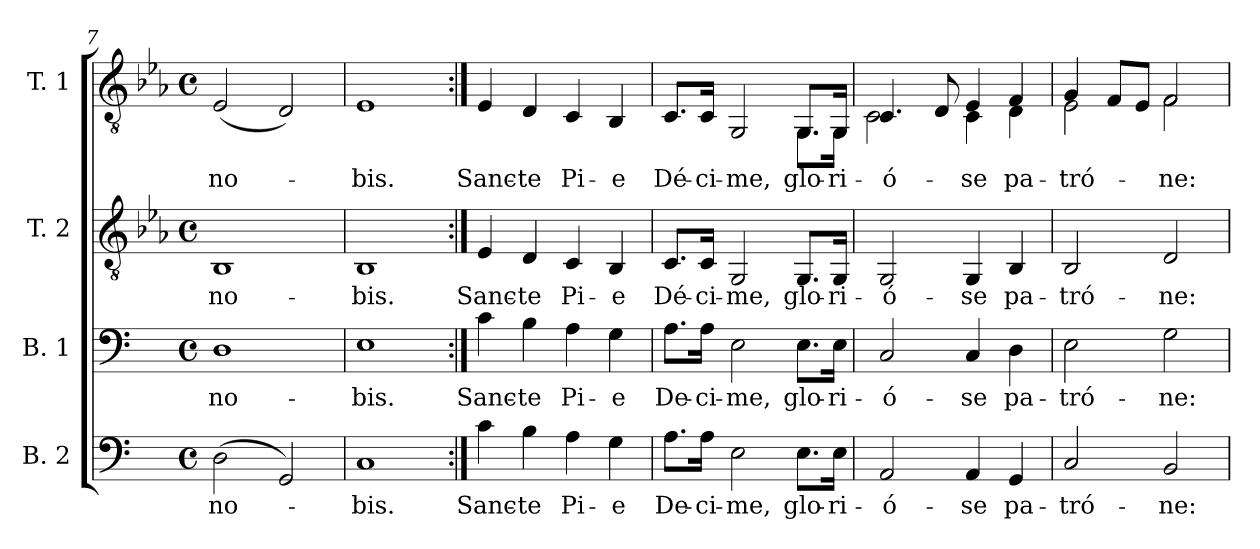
**kern	**text	**kern	**text	**kern	**text	**kern	**text
*part4	*part4	*part3	*part3	*part2	*part2	*part1	*part1
*staff4	*staff4	*staff3	*staff3	*staff2	*staff2	*staff1	*staff1
*I"B. 2	*	*I"B. 1	*	*I"T. 2	*	*I"T. 1	*
!!LO:LB:g=z
*clefF4	*	*clefF4	*	*clefGv2	*	*clefGv2	*
*	*	*	*	*ITrd2c3	*	*ITrd2c3	*
*k[]	*	*k[]	*	*k[]	*	*k[]	*
*C:	*	*C:	*	*C:	*	*C:	*
*M4/4	*	*M4/4	*	*M4/4	*	*M4/4	*
*met(c)	*	*met(c)	*	*met(c)	*	*met(c)	*
=7	=7	=7	=7	=7	=7	=7	=7
!	!LO:LY:b:color=#000000	!	!	!	!	!	!
!	!	!	!LO:LY:b:color=#000000	!	!	!	!
!	!	!	!	!	!LO:LY:b:color=#000000	!	!
!	!	!	!	!	!	!	!LO:LY:b:color=#000000
(2Di\	no-	1Di	no-	1GGi	no-	(2Ci/	no-
2GGi/)	.	.	.	.	.	2BBi/)	.
=8	=8	=8	=8	=8	=8	=8	=8
!	!LO:LY:b:color=#000000	!	!	!	!	!	!
!	!	!	!LO:LY:b:color=#000000	!	!	!	!
!	!	!	!	!	!LO:LY:b:color=#000000	!	!
!	!	!	!	!	!	!	!LO:LY:b:color=#000000
1Ci	-bis.	1Ei	-bis.	1GGi	-bis.	1Ci	-bis.
=9:|!	=9:|!	=9:|!	=9:|!	=9:|!	=9:|!	=9:|!	=9:|!
!	!LO:LY:b:color=#000000	!	!	!	!	!	!
!	!	!	!LO:LY:b:color=#000000	!	!	!	!
!	!	!	!	!	!LO:LY:b:color=#000000	!	!
!	!	!	!	!	!	!	!LO:LY:b:color=#000000
4ci\	Sanc-	4ci\	Sanc-	4Ci/	Sanc-	4Ci/	Sanc-
!	!LO:LY:b:color=#000000	!	!	!	!	!	!
!	!	!	!LO:LY:b:color=#000000	!	!	!	!
!	!	!	!	!	!LO:LY:b:color=#000000	!	!
!	!	!	!	!	!	!	!LO:LY:b:color=#000000
4Bi\	-te	4Bi\	-te	4BBi/	-te	4BBi/	-te
!	!LO:LY:b:color=#000000	!	!	!	!	!	!
!	!	!	!LO:LY:b:color=#000000	!	!	!	!
!	!	!	!	!	!LO:LY:b:color=#000000	!	!
!	!	!	!	!	!	!	!LO:LY:b:color=#000000
4Ai\	Pi-	4Ai\	Pi-	4AAi/	Pi-	4AAi/	Pi-
!	!LO:LY:b:color=#000000	!	!	!	!	!	!
!	!	!	!LO:LY:b:color=#000000	!	!	!	!
!	!	!	!	!	!LO:LY:b:color=#000000	!	!
!	!	!	!	!	!	!	!LO:LY:b:color=#000000
4Gi\	-e	4Gi\	-e	4GGi/	-e	4GGi/	-e
=10	=10	=10	=10	=10	=10	=10	=10
!	!LO:LY:b:color=#000000	!	!	!	!	!	!
!	!	!	!LO:LY:b:color=#000000	!	!	!	!
!	!	!	!	!	!LO:LY:b:color=#000000	!	!
!	!	!	!	!	!	!	!LO:LY:b:color=#000000
*	*	*	*	*	*	*^	*
8.Ai\L	De-	8.Ai\L	De-	8.AAi/L	Dé-	8.AAi/L	2.ryy	Dé-
!	!LO:LY:b:color=#000000	!	!	!	!	!	!	!
!	!	!	!LO:LY:b:color=#000000	!	!	!	!	!
!	!	!	!	!	!LO:LY:b:color=#000000	!	!	!
!	!	!	!	!	!	!	!	!LO:LY:b:color=#000000
16Ai\Jk	-ci-	16Ai\Jk	-ci-	16AAi/Jk	-ci-	16AAi/Jk	.	-ci-
!	!LO:LY:b:color=#000000	!	!	!	!	!	!	!
!	!	!	!LO:LY:b:color=#000000	!	!	!	!	!
!	!	!	!	!	!LO:LY:b:color=#000000	!	!	!
!	!	!	!	!	!	!	!	!LO:LY:b:color=#000000
2Ei\	-me,	2Ei\	-me,	2EEi/	-me,	2EEi/	.	-me,
!	!LO:LY:b:color=#000000	!	!	!	!	!	!	!
!	!	!	!LO:LY:b:color=#000000	!	!	!	!	!
!	!	!	!	!	!LO:LY:b:color=#000000	!	!	!
!	!	!	!	!	!	!	!	!LO:LY:b:color=#000000
8.Ei\L	glo-	8.Ei\L	glo-	8.EEi/L	glo-	8.EEi/L	8.EEi\L	glo-
!	!LO:LY:b:color=#000000	!	!	!	!	!	!	!
!	!	!	!LO:LY:b:color=#000000	!	!	!	!	!
!	!	!	!	!	!LO:LY:b:color=#000000	!	!	!
!	!	!	!	!	!	!	!	!LO:LY:b:color=#000000
16Ei\Jk	-ri-	16Ei\Jk	-ri-	16EEi/Jk	-ri-	16EEi/Jk	16EEi\Jk	-ri-
=11	=11	=11	=11	=11	=11	=11	=11	=11
!	!LO:LY:b:color=#000000	!	!	!	!	!	!	!
!	!	!	!LO:LY:b:color=#000000	!	!	!	!	!
!	!	!	!	!	!LO:LY:b:color=#000000	!	!	!
!	!	!	!	!	!	!	!	!LO:LY:b:color=#000000
2AAi/	-ó-	2Ci/	-ó-	2EEi/	-ó-	4.AAi/	2AAi\	-ó-
.	.	.	.	.	.	8BBi/	.	.
!	!LO:LY:b:color=#000000	!	!	!	!	!	!	!
!	!	!	!LO:LY:b:color=#000000	!	!	!	!	!
!	!	!	!	!	!LO:LY:b:color=#000000	!	!	!
!	!	!	!	!	!	!	!	!LO:LY:b:color=#000000
4AAi/	-se	4Ci/	-se	4EEi/	-se	4Ci/	4AAi\	-se
!	!LO:LY:b:color=#000000	!	!	!	!	!	!	!
!	!	!	!LO:LY:b:color=#000000	!	!	!	!	!
!	!	!	!	!	!LO:LY:b:color=#000000	!	!	!
!	!	!	!	!	!	!	!	!LO:LY:b:color=#000000
4GGi/	pa-	4Di\	pa-	4GGi/	pa-	4Di/	4BBi\	pa-
!!LO:LB:g=z	!!
=12	=12	=12	=12	=12	=12	=12	=12	=12
!	!LO:LY:b:color=#000000	!	!	!	!	!	!	!
!	!	!	!LO:LY:b:color=#000000	!	!	!	!	!
!	!	!	!	!	!LO:LY:b:color=#000000	!	!	!
!	!	!	!	!	!	!	!	!LO:LY:b:color=#000000
2Ci/	-tró-	2Ei\	-tró-	2GGi/	-tró-	4Ei/	2Ci\	-tró-
.	.	.	.	.	.	8Di/L	.	.
.	.	.	.	.	.	8Ci/J	.	.
!	!LO:LY:b:color=#000000	!	!	!	!	!	!	!
!	!	!	!LO:LY:b:color=#000000	!	!	!	!	!
!	!	!	!	!	!LO:LY:b:color=#000000	!	!	!
!	!	!	!	!	!	!	!	!LO:LY:b:color=#000000
2BBi/	-ne:	2Gi\	-ne:	2BBi/	-ne:	2Di/	2Di\	-ne:
*	*	*	*	*	*	*v	*v	*
=	=	=	=	=	=	=	=
*-	*-	*-	*-	*-	*-	*-	*-
